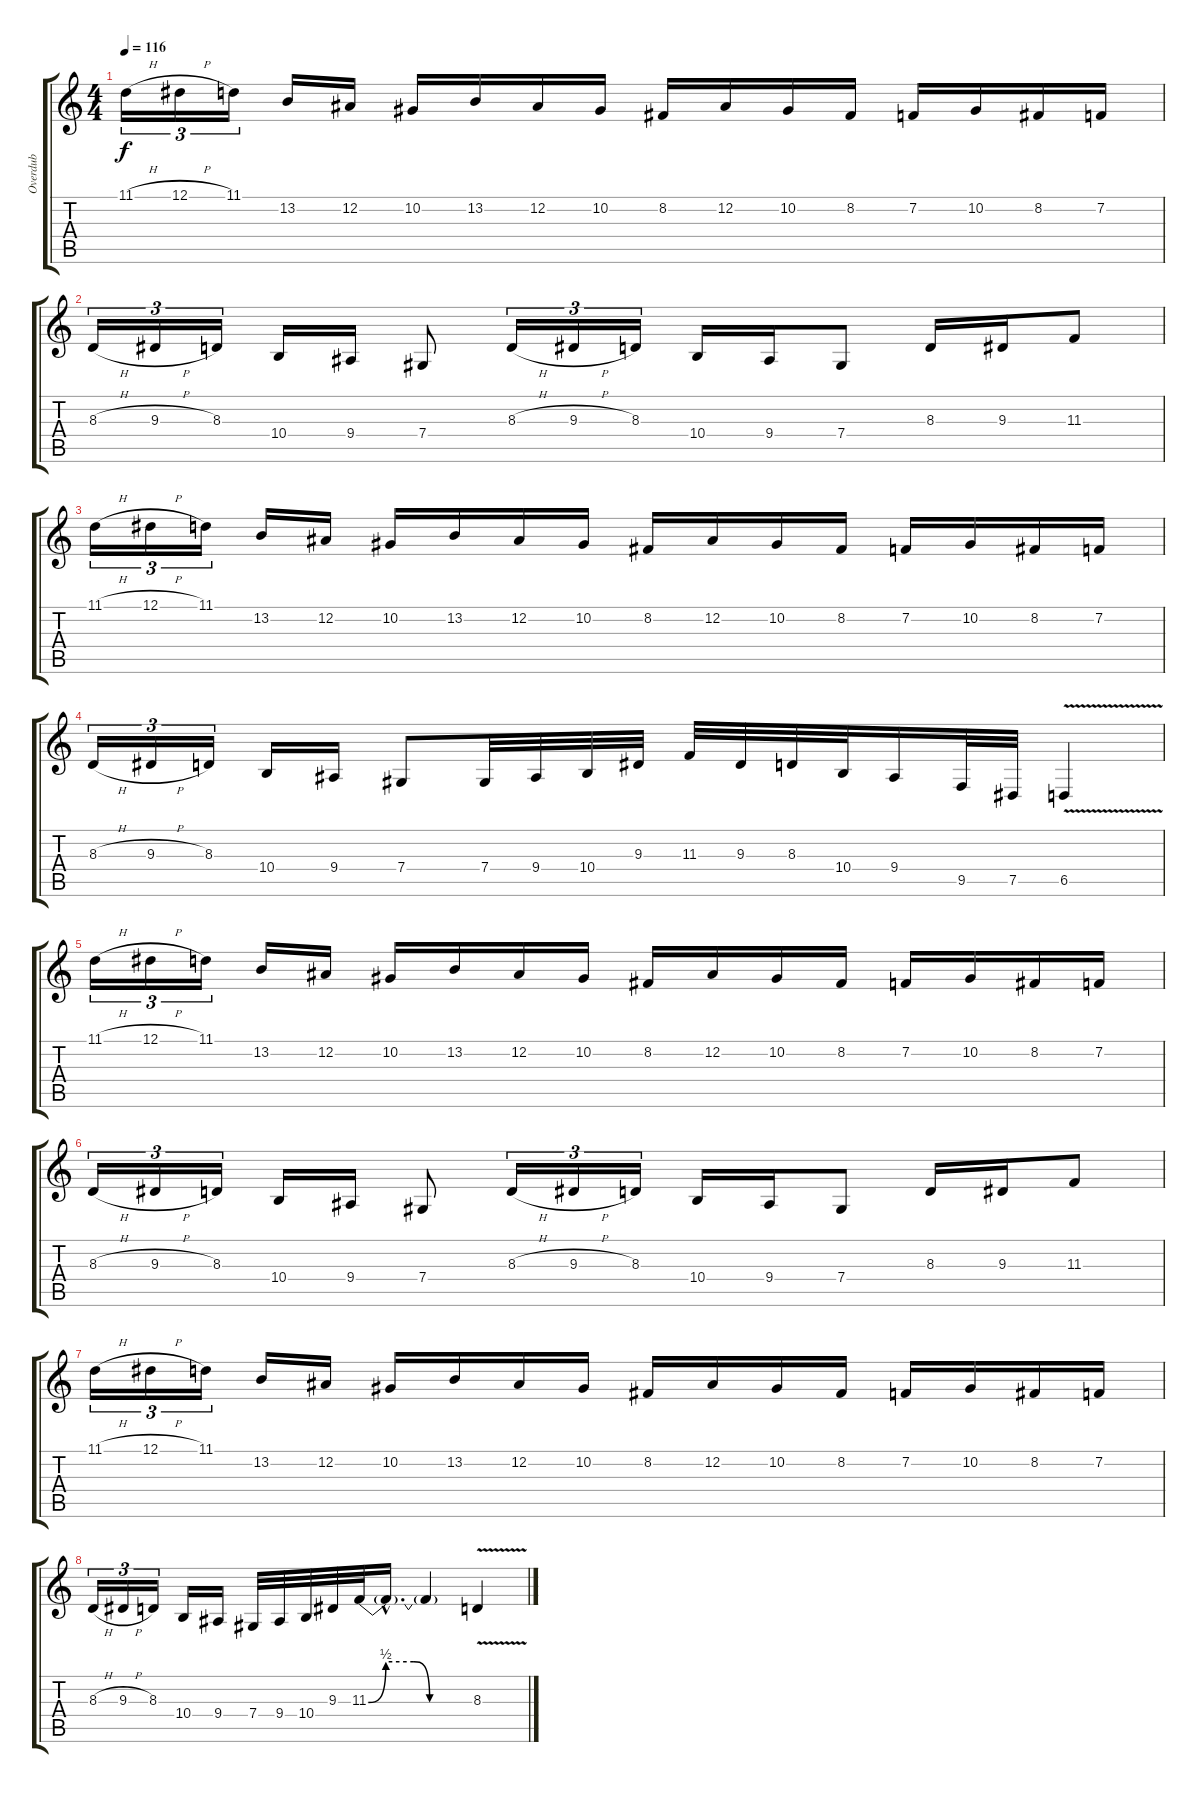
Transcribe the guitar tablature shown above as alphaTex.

\track ("Overdub" "Overdub") {instrument viola}
\staff {score tabs}
\tuning (Eb4 Bb3 Gb3 Db3 Ab2 Eb2) {hide}
\ts (4 4)
\section ("" "")
\tempo 116
\clef g2
\ks c
11.1{h}.16{tu (3 2) dy f} 12.1{h}.16{tu (3 2)} 11.1.16{tu (3 2)} 13.2.16 12.2.16 10.2.16 13.2.16 12.2.16 10.2.16 8.2.16 12.2.16 10.2.16 8.2.16 7.2.16 10.2.16 8.2.16 7.2.16 |
8.3{h}.16{tu (3 2)} 9.3{h}.16{tu (3 2)} 8.3.16{tu (3 2)} 10.4.16 9.4.16 7.4.8 8.3{h}.16{tu (3 2)} 9.3{h}.16{tu (3 2)} 8.3.16{tu (3 2)} 10.4.16 9.4.16 7.4.8 8.3.16 9.3.16 11.3.8 |
11.1{h}.16{tu (3 2)} 12.1{h}.16{tu (3 2)} 11.1.16{tu (3 2)} 13.2.16 12.2.16 10.2.16 13.2.16 12.2.16 10.2.16 8.2.16 12.2.16 10.2.16 8.2.16 7.2.16 10.2.16 8.2.16 7.2.16 |
8.3{h}.16{tu (3 2)} 9.3{h}.16{tu (3 2)} 8.3.16{tu (3 2)} 10.4.16 9.4.16 7.4.8 7.4.32 9.4.32 10.4.32 9.3.32 11.3.32 9.3.32 8.3.32 10.4.32 9.4.16 9.5.32 7.5.32 6.5{v}.4 |
11.1{h}.16{tu (3 2)} 12.1{h}.16{tu (3 2)} 11.1.16{tu (3 2)} 13.2.16 12.2.16 10.2.16 13.2.16 12.2.16 10.2.16 8.2.16 12.2.16 10.2.16 8.2.16 7.2.16 10.2.16 8.2.16 7.2.16 |
8.3{h}.16{tu (3 2)} 9.3{h}.16{tu (3 2)} 8.3.16{tu (3 2)} 10.4.16 9.4.16 7.4.8 8.3{h}.16{tu (3 2)} 9.3{h}.16{tu (3 2)} 8.3.16{tu (3 2)} 10.4.16 9.4.16 7.4.8 8.3.16 9.3.16 11.3.8 |
11.1{h}.16{tu (3 2)} 12.1{h}.16{tu (3 2)} 11.1.16{tu (3 2)} 13.2.16 12.2.16 10.2.16 13.2.16 12.2.16 10.2.16 8.2.16 12.2.16 10.2.16 8.2.16 7.2.16 10.2.16 8.2.16 7.2.16 |
8.3{h}.16{tu (3 2)} 9.3{h}.16{tu (3 2)} 8.3.16{tu (3 2)} 10.4.16 9.4.16 7.4.32 9.4.32 10.4.32 9.3.32 11.3{be (custom 0 0 10 2 26 2 35 0 45 0 60 0)}.32 11.3{hac t}.16{d} 11.3{t}.4 8.3{v}.4
